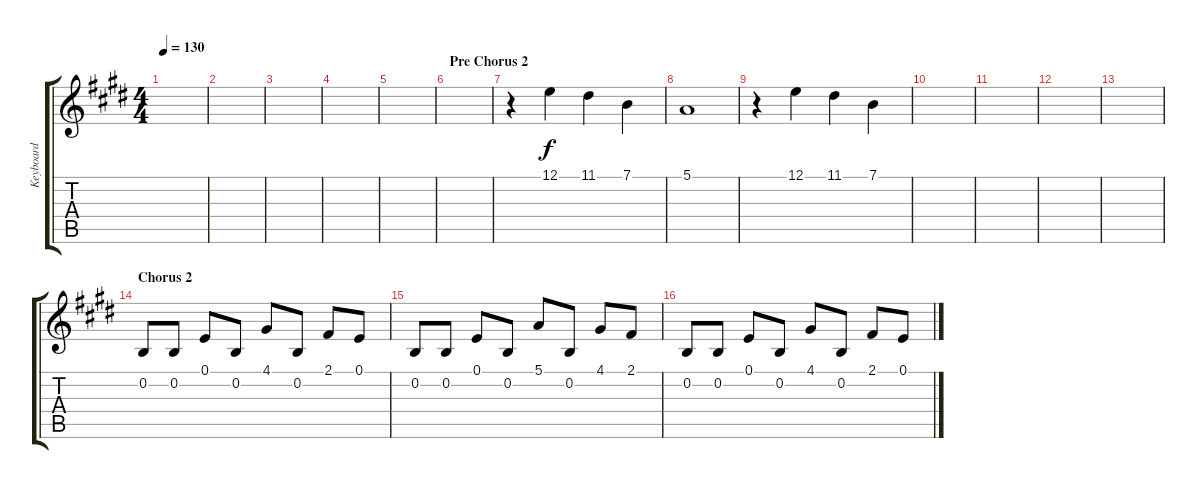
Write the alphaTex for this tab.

\track ("Keyboard" "Keyboard") {instrument vibraphone}
\staff {score tabs}
\tuning (E4 B3 G3 D3 A2 E2) {hide}
\ts (4 4)
\tempo 130
\clef g2
\ks e
|
|
|
|
|
\section ("" "Pre Chorus 2")
|
r.4 12.1.4 11.1.4 7.1.4 |
5.1.1 |
r.4 12.1.4 11.1.4 7.1.4 |
|
|
|
|
\section ("" "Chorus 2")
0.2.8 0.2.8 0.1.8 0.2.8 4.1.8 0.2.8 2.1.8 0.1.8 |
0.2.8 0.2.8 0.1.8 0.2.8 5.1.8 0.2.8 4.1.8 2.1.8 |
0.2.8 0.2.8 0.1.8 0.2.8 4.1.8 0.2.8 2.1.8 0.1.8
